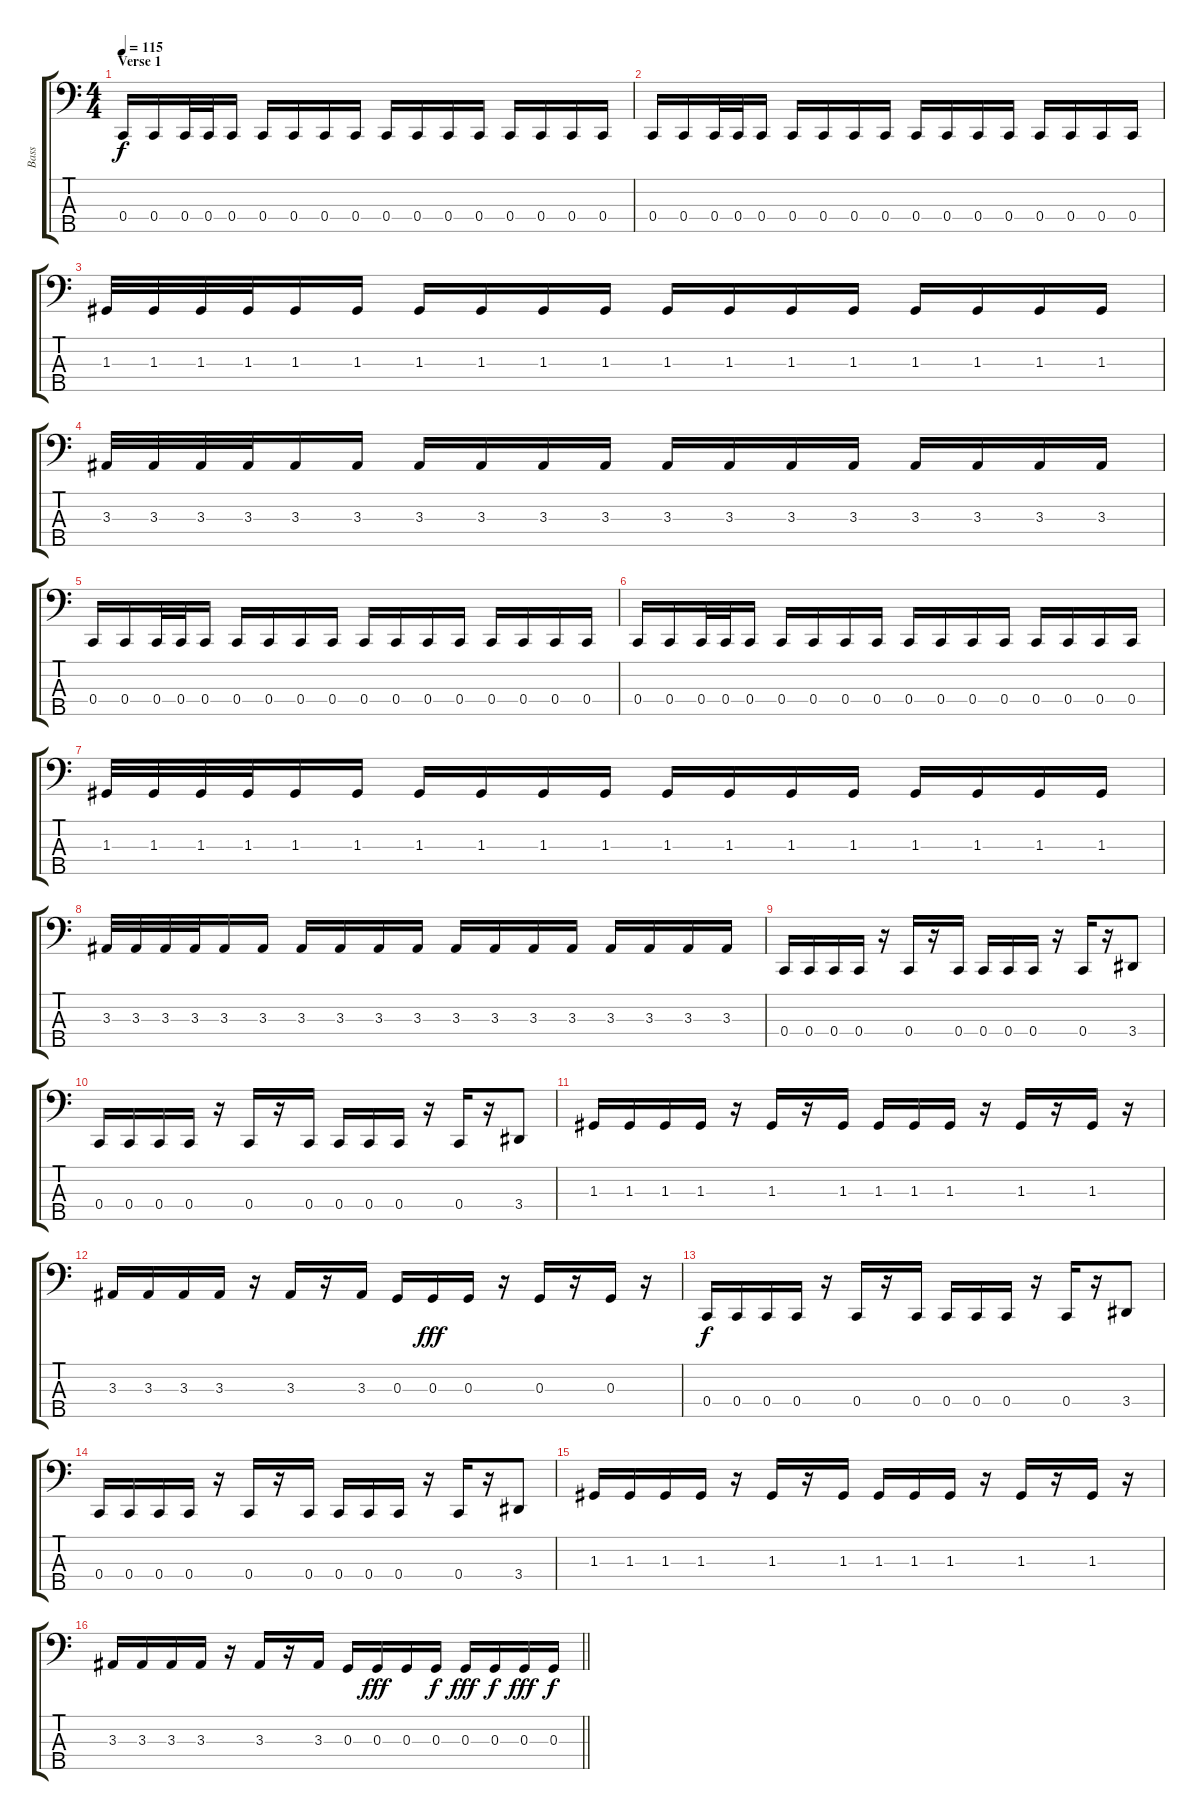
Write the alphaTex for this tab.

\track ("Bass" "Bass") {instrument electricbasspick}
\staff {score tabs}
\tuning (F2 C2 G1 C1 A0) {hide}
\ts (4 4)
\section ("" "Verse 1")
\tempo 115
\clef f4
\ks c
0.4.16{dy f} 0.4.16 0.4.32 0.4.32 0.4.16 0.4.16 0.4.16 0.4.16 0.4.16 0.4.16 0.4.16 0.4.16 0.4.16 0.4.16 0.4.16 0.4.16 0.4.16 |
0.4.16 0.4.16 0.4.32 0.4.32 0.4.16 0.4.16 0.4.16 0.4.16 0.4.16 0.4.16 0.4.16 0.4.16 0.4.16 0.4.16 0.4.16 0.4.16 0.4.16 |
1.3.32 1.3.32 1.3.32 1.3.32 1.3.16 1.3.16 1.3.16 1.3.16 1.3.16 1.3.16 1.3.16 1.3.16 1.3.16 1.3.16 1.3.16 1.3.16 1.3.16 1.3.16 |
3.3.32 3.3.32 3.3.32 3.3.32 3.3.16 3.3.16 3.3.16 3.3.16 3.3.16 3.3.16 3.3.16 3.3.16 3.3.16 3.3.16 3.3.16 3.3.16 3.3.16 3.3.16 |
0.4.16 0.4.16 0.4.32 0.4.32 0.4.16 0.4.16 0.4.16 0.4.16 0.4.16 0.4.16 0.4.16 0.4.16 0.4.16 0.4.16 0.4.16 0.4.16 0.4.16 |
0.4.16 0.4.16 0.4.32 0.4.32 0.4.16 0.4.16 0.4.16 0.4.16 0.4.16 0.4.16 0.4.16 0.4.16 0.4.16 0.4.16 0.4.16 0.4.16 0.4.16 |
1.3.32 1.3.32 1.3.32 1.3.32 1.3.16 1.3.16 1.3.16 1.3.16 1.3.16 1.3.16 1.3.16 1.3.16 1.3.16 1.3.16 1.3.16 1.3.16 1.3.16 1.3.16 |
3.3.32 3.3.32 3.3.32 3.3.32 3.3.16 3.3.16 3.3.16 3.3.16 3.3.16 3.3.16 3.3.16 3.3.16 3.3.16 3.3.16 3.3.16 3.3.16 3.3.16 3.3.16 |
0.4.16 0.4.16 0.4.16 0.4.16 r.16 0.4.16 r.16 0.4.16 0.4.16 0.4.16 0.4.16 r.16 0.4.16 r.16 3.4.8 |
0.4.16 0.4.16 0.4.16 0.4.16 r.16 0.4.16 r.16 0.4.16 0.4.16 0.4.16 0.4.16 r.16 0.4.16 r.16 3.4.8 |
1.3.16 1.3.16 1.3.16 1.3.16 r.16 1.3.16 r.16 1.3.16 1.3.16 1.3.16 1.3.16 r.16 1.3.16 r.16 1.3.16 r.16 |
3.3.16 3.3.16 3.3.16 3.3.16 r.16 3.3.16 r.16 3.3.16 0.3.16 0.3.16{dy fff} 0.3.16 r.16 0.3.16 r.16 0.3.16 r.16 |
0.4.16{dy f} 0.4.16 0.4.16 0.4.16 r.16 0.4.16 r.16 0.4.16 0.4.16 0.4.16 0.4.16 r.16 0.4.16 r.16 3.4.8 |
0.4.16 0.4.16 0.4.16 0.4.16 r.16 0.4.16 r.16 0.4.16 0.4.16 0.4.16 0.4.16 r.16 0.4.16 r.16 3.4.8 |
1.3.16 1.3.16 1.3.16 1.3.16 r.16 1.3.16 r.16 1.3.16 1.3.16 1.3.16 1.3.16 r.16 1.3.16 r.16 1.3.16 r.16 |
\barLineRight lightlight
3.3.16 3.3.16 3.3.16 3.3.16 r.16 3.3.16 r.16 3.3.16 0.3.16 0.3.16{dy fff} 0.3.16 0.3.16{dy f} 0.3.16{dy fff} 0.3.16{dy f} 0.3.16{dy fff} 0.3.16{dy f}
